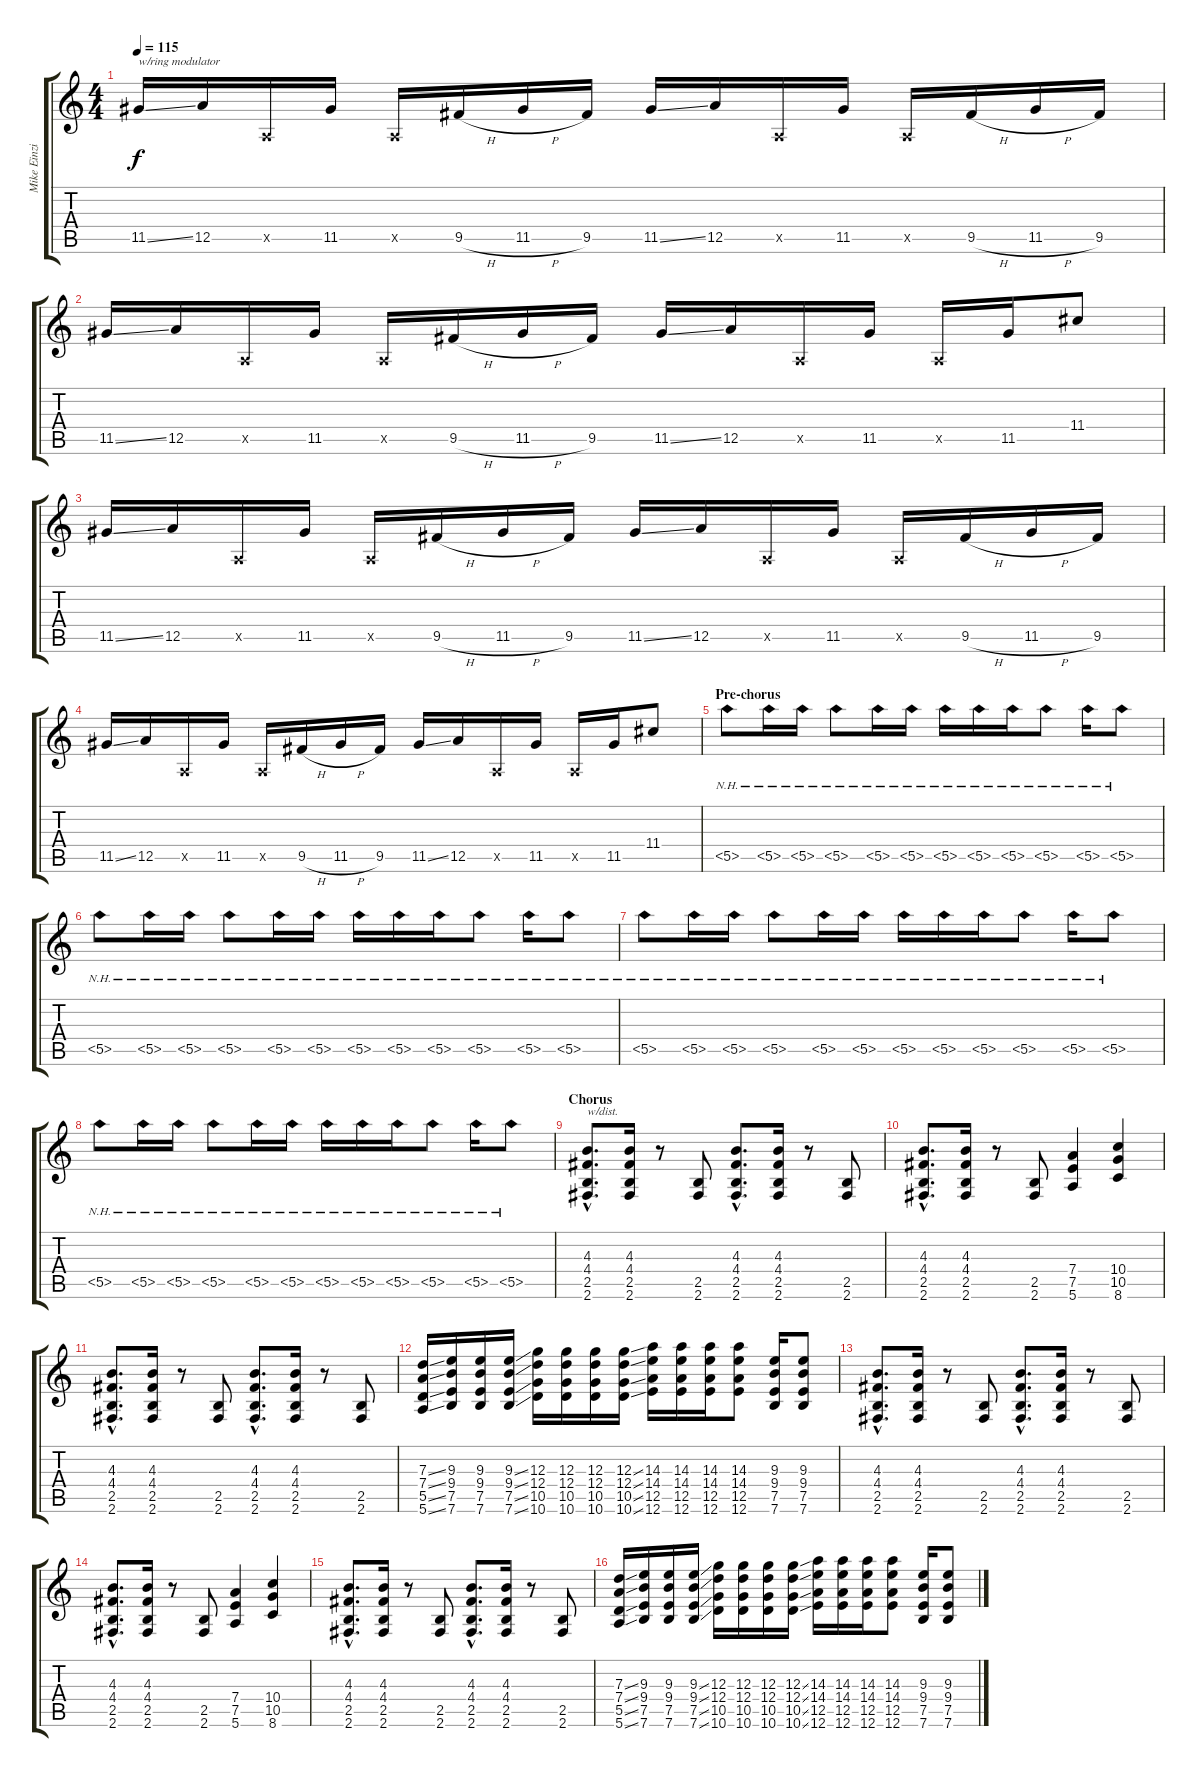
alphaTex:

\track ("Mike Einzinger" "Mike Einzi") {instrument distortionguitar}
\staff {score tabs}
\tuning (E4 B3 G3 D3 A2 E2) {hide}
\ts (4 4)
\tempo 115
\clef g2
\ks c
11.5{ss}.16{txt "w/ring modulator" dy f} 12.5.16 0.5{x}.16 11.5.16 0.5{x}.16 9.5{h}.16 11.5{h}.16 9.5.16 11.5{ss}.16 12.5.16 0.5{x}.16 11.5.16 0.5{x}.16 9.5{h}.16 11.5{h}.16 9.5.16 |
11.5{ss}.16 12.5.16 0.5{x}.16 11.5.16 0.5{x}.16 9.5{h}.16 11.5{h}.16 9.5.16 11.5{ss}.16 12.5.16 0.5{x}.16 11.5.16 0.5{x}.16 11.5.16 11.4.8 |
11.5{ss}.16 12.5.16 0.5{x}.16 11.5.16 0.5{x}.16 9.5{h}.16 11.5{h}.16 9.5.16 11.5{ss}.16 12.5.16 0.5{x}.16 11.5.16 0.5{x}.16 9.5{h}.16 11.5{h}.16 9.5.16 |
11.5{ss}.16 12.5.16 0.5{x}.16 11.5.16 0.5{x}.16 9.5{h}.16 11.5{h}.16 9.5.16 11.5{ss}.16 12.5.16 0.5{x}.16 11.5.16 0.5{x}.16 11.5.16 11.4.8 |
\section ("" "Pre-chorus")
5.5{nh}.8 5.5{nh}.16 5.5{nh}.16 5.5{nh}.8 5.5{nh}.16 5.5{nh}.16 5.5{nh}.16 5.5{nh}.16 5.5{nh}.16 5.5{nh}.8 5.5{nh}.16 5.5{nh}.8 |
5.5{nh}.8 5.5{nh}.16 5.5{nh}.16 5.5{nh}.8 5.5{nh}.16 5.5{nh}.16 5.5{nh}.16 5.5{nh}.16 5.5{nh}.16 5.5{nh}.8 5.5{nh}.16 5.5{nh}.8 |
5.5{nh}.8 5.5{nh}.16 5.5{nh}.16 5.5{nh}.8 5.5{nh}.16 5.5{nh}.16 5.5{nh}.16 5.5{nh}.16 5.5{nh}.16 5.5{nh}.8 5.5{nh}.16 5.5{nh}.8 |
5.5{nh}.8 5.5{nh}.16 5.5{nh}.16 5.5{nh}.8 5.5{nh}.16 5.5{nh}.16 5.5{nh}.16 5.5{nh}.16 5.5{nh}.16 5.5{nh}.8 5.5{nh}.16 5.5{nh}.8 |
\section ("" "Chorus")
(4.3{hac} 4.4{hac} 2.5{hac} 2.6{hac}).8{d txt "w/dist."} (4.3 4.4 2.5 2.6).16 r.8 (2.5 2.6).8 (4.3{hac} 4.4{hac} 2.5{hac} 2.6{hac}).8{d} (4.3 4.4 2.5 2.6).16 r.8 (2.5 2.6).8 |
(4.3{hac} 4.4{hac} 2.5{hac} 2.6{hac}).8{d} (4.3 4.4 2.5 2.6).16 r.8 (2.5 2.6).8 (7.4 7.5 5.6).4 (10.4 10.5 8.6).4 |
(4.3{hac} 4.4{hac} 2.5{hac} 2.6{hac}).8{d} (4.3 4.4 2.5 2.6).16 r.8 (2.5 2.6).8 (4.3{hac} 4.4{hac} 2.5{hac} 2.6{hac}).8{d} (4.3 4.4 2.5 2.6).16 r.8 (2.5 2.6).8 |
(7.3{ss} 7.4{ss} 5.5{ss} 5.6{ss}).16 (9.3 9.4 7.5 7.6).16 (9.3 9.4 7.5 7.6).16 (9.3{ss} 9.4{ss} 7.5{ss} 7.6{ss}).16 (12.3 12.4 10.5 10.6).16 (12.3 12.4 10.5 10.6).16 (12.3 12.4 10.5 10.6).16 (12.3{ss} 12.4{ss} 10.5{ss} 10.6{ss}).16 (14.3 14.4 12.5 12.6).16 (14.3 14.4 12.5 12.6).16 (14.3 14.4 12.5 12.6).16 (14.3 14.4 12.5 12.6).8 (9.3 9.4 7.5 7.6).16 (9.3 9.4 7.5 7.6).8 |
(4.3{hac} 4.4{hac} 2.5{hac} 2.6{hac}).8{d} (4.3 4.4 2.5 2.6).16 r.8 (2.5 2.6).8 (4.3{hac} 4.4{hac} 2.5{hac} 2.6{hac}).8{d} (4.3 4.4 2.5 2.6).16 r.8 (2.5 2.6).8 |
(4.3{hac} 4.4{hac} 2.5{hac} 2.6{hac}).8{d} (4.3 4.4 2.5 2.6).16 r.8 (2.5 2.6).8 (7.4 7.5 5.6).4 (10.4 10.5 8.6).4 |
(4.3{hac} 4.4{hac} 2.5{hac} 2.6{hac}).8{d} (4.3 4.4 2.5 2.6).16 r.8 (2.5 2.6).8 (4.3{hac} 4.4{hac} 2.5{hac} 2.6{hac}).8{d} (4.3 4.4 2.5 2.6).16 r.8 (2.5 2.6).8 |
(7.3{ss} 7.4{ss} 5.5{ss} 5.6{ss}).16 (9.3 9.4 7.5 7.6).16 (9.3 9.4 7.5 7.6).16 (9.3{ss} 9.4{ss} 7.5{ss} 7.6{ss}).16 (12.3 12.4 10.5 10.6).16 (12.3 12.4 10.5 10.6).16 (12.3 12.4 10.5 10.6).16 (12.3{ss} 12.4{ss} 10.5{ss} 10.6{ss}).16 (14.3 14.4 12.5 12.6).16 (14.3 14.4 12.5 12.6).16 (14.3 14.4 12.5 12.6).16 (14.3 14.4 12.5 12.6).8 (9.3 9.4 7.5 7.6).16 (9.3 9.4 7.5 7.6).8
